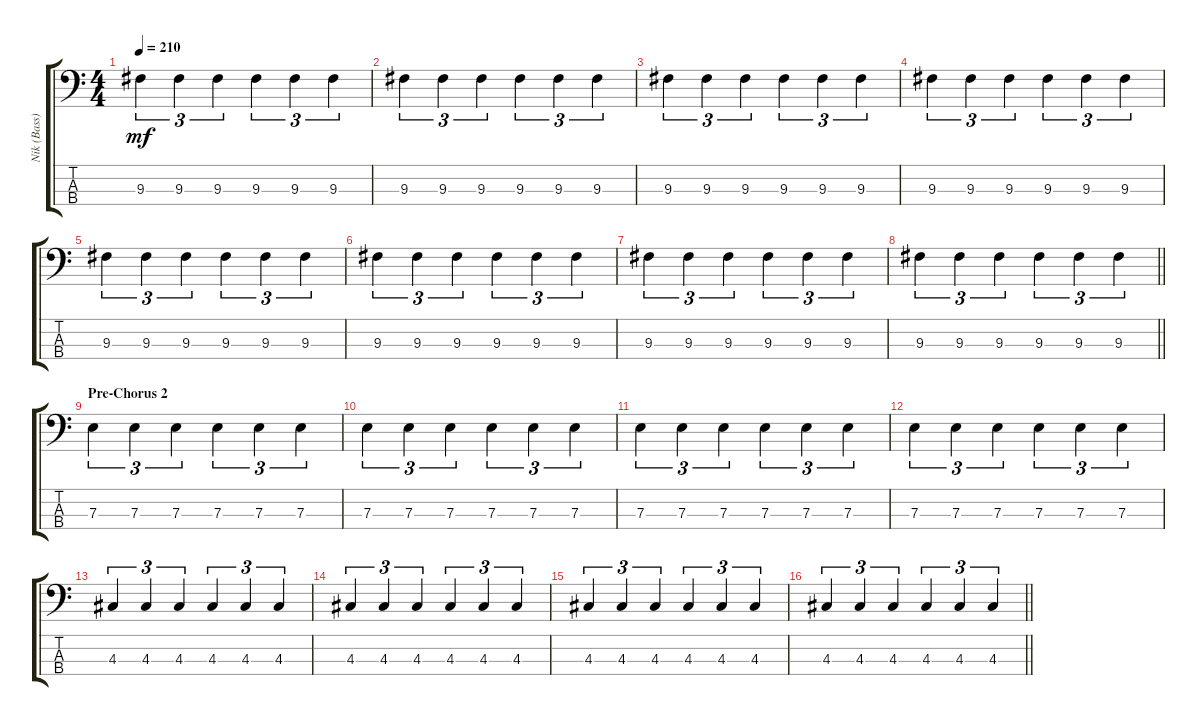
\track ("Nik (Bass)" "Nik (Bass)") {instrument electricbassfinger}
\staff {score tabs}
\tuning (G2 D2 A1 E1) {hide}
\ts (4 4)
\tempo 210
\clef f4
\ks c
9.3.4{tu (3 2) dy mf} 9.3.4{tu (3 2)} 9.3.4{tu (3 2)} 9.3.4{tu (3 2)} 9.3.4{tu (3 2)} 9.3.4{tu (3 2)} |
9.3.4{tu (3 2)} 9.3.4{tu (3 2)} 9.3.4{tu (3 2)} 9.3.4{tu (3 2)} 9.3.4{tu (3 2)} 9.3.4{tu (3 2)} |
9.3.4{tu (3 2)} 9.3.4{tu (3 2)} 9.3.4{tu (3 2)} 9.3.4{tu (3 2)} 9.3.4{tu (3 2)} 9.3.4{tu (3 2)} |
9.3.4{tu (3 2)} 9.3.4{tu (3 2)} 9.3.4{tu (3 2)} 9.3.4{tu (3 2)} 9.3.4{tu (3 2)} 9.3.4{tu (3 2)} |
9.3.4{tu (3 2)} 9.3.4{tu (3 2)} 9.3.4{tu (3 2)} 9.3.4{tu (3 2)} 9.3.4{tu (3 2)} 9.3.4{tu (3 2)} |
9.3.4{tu (3 2)} 9.3.4{tu (3 2)} 9.3.4{tu (3 2)} 9.3.4{tu (3 2)} 9.3.4{tu (3 2)} 9.3.4{tu (3 2)} |
9.3.4{tu (3 2)} 9.3.4{tu (3 2)} 9.3.4{tu (3 2)} 9.3.4{tu (3 2)} 9.3.4{tu (3 2)} 9.3.4{tu (3 2)} |
\barLineRight lightlight
9.3.4{tu (3 2)} 9.3.4{tu (3 2)} 9.3.4{tu (3 2)} 9.3.4{tu (3 2)} 9.3.4{tu (3 2)} 9.3.4{tu (3 2)} |
\section ("" "Pre-Chorus 2")
7.3.4{tu (3 2)} 7.3.4{tu (3 2)} 7.3.4{tu (3 2)} 7.3.4{tu (3 2)} 7.3.4{tu (3 2)} 7.3.4{tu (3 2)} |
7.3.4{tu (3 2)} 7.3.4{tu (3 2)} 7.3.4{tu (3 2)} 7.3.4{tu (3 2)} 7.3.4{tu (3 2)} 7.3.4{tu (3 2)} |
7.3.4{tu (3 2)} 7.3.4{tu (3 2)} 7.3.4{tu (3 2)} 7.3.4{tu (3 2)} 7.3.4{tu (3 2)} 7.3.4{tu (3 2)} |
7.3.4{tu (3 2)} 7.3.4{tu (3 2)} 7.3.4{tu (3 2)} 7.3.4{tu (3 2)} 7.3.4{tu (3 2)} 7.3.4{tu (3 2)} |
4.3.4{tu (3 2)} 4.3.4{tu (3 2)} 4.3.4{tu (3 2)} 4.3.4{tu (3 2)} 4.3.4{tu (3 2)} 4.3.4{tu (3 2)} |
4.3.4{tu (3 2)} 4.3.4{tu (3 2)} 4.3.4{tu (3 2)} 4.3.4{tu (3 2)} 4.3.4{tu (3 2)} 4.3.4{tu (3 2)} |
4.3.4{tu (3 2)} 4.3.4{tu (3 2)} 4.3.4{tu (3 2)} 4.3.4{tu (3 2)} 4.3.4{tu (3 2)} 4.3.4{tu (3 2)} |
\barLineRight lightlight
4.3.4{tu (3 2)} 4.3.4{tu (3 2)} 4.3.4{tu (3 2)} 4.3.4{tu (3 2)} 4.3.4{tu (3 2)} 4.3.4{tu (3 2)}
